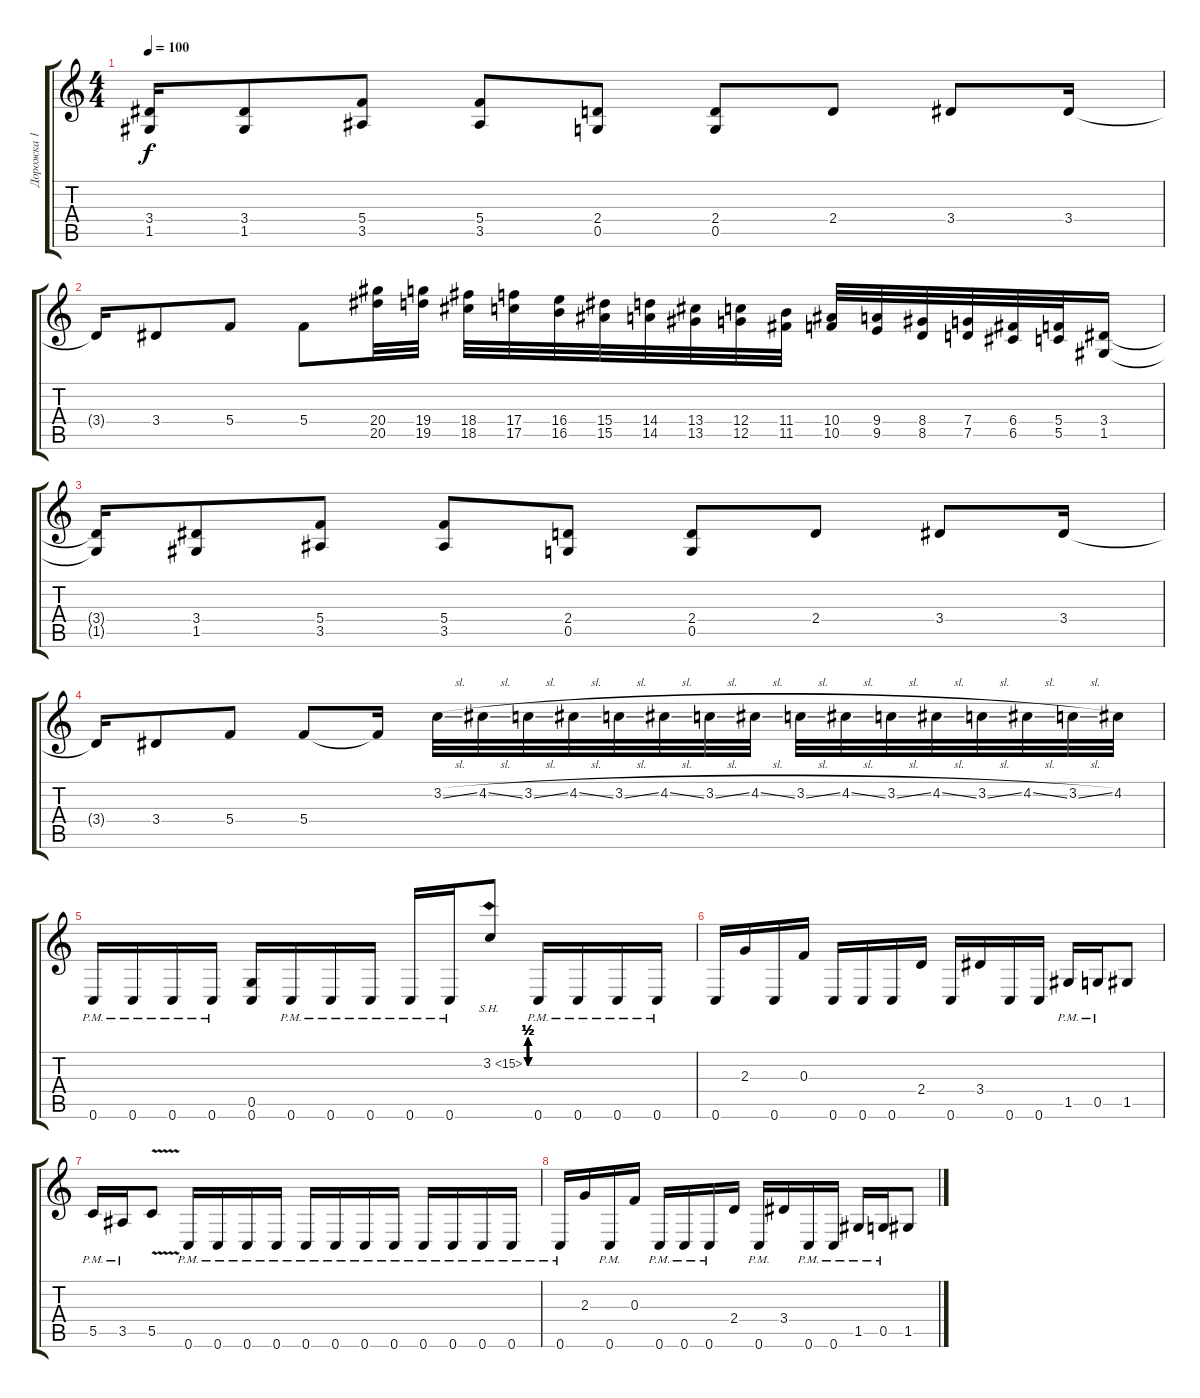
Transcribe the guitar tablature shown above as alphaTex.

\track ("Дорожка 1" "Дорожка 1") {instrument overdrivenguitar}
\staff {score tabs}
\tuning (D4 A3 F3 C3 G2 C2) {hide}
\ts (4 4)
\tempo 100
\clef g2
\ks c
(3.4{t} 1.5{t}).16{dy f} (3.4 1.5).8 (5.4 3.5).8 (5.4 3.5).8 (2.4 0.5).8 (2.4 0.5).8 2.4.8 3.4.8 3.4.16 |
3.4{t}.16 3.4.8 5.4.8 5.4.8 (20.4 20.5).32 (19.4 19.5).32 (18.4 18.5).32 (17.4 17.5).32 (16.4 16.5).32 (15.4 15.5).32 (14.4 14.5).32 (13.4 13.5).32 (12.4 12.5).32 (11.4 11.5).32 (10.4 10.5).32 (9.4 9.5).32 (8.4 8.5).32 (7.4 7.5).32 (6.4 6.5).32 (5.4 5.5).32 (3.4 1.5).16 |
(3.4{t} 1.5{t}).16 (3.4 1.5).8 (5.4 3.5).8 (5.4 3.5).8 (2.4 0.5).8 (2.4 0.5).8 2.4.8 3.4.8 3.4.16 |
3.4{t}.16 3.4.8 5.4.8 5.4.8 5.4{t}.16 3.2{sl}.32 4.2{sl}.32 3.2{sl}.32 4.2{sl}.32 3.2{sl}.32 4.2{sl}.32 3.2{sl}.32 4.2{sl}.32 3.2{sl}.32 4.2{sl}.32 3.2{sl}.32 4.2{sl}.32 3.2{sl}.32 4.2{sl}.32 3.2{sl}.32 4.2.32 |
0.6{pm}.16 0.6{pm}.16 0.6{pm}.16 0.6{pm}.16 (0.5 0.6).16 0.6{pm}.16 0.6{pm}.16 0.6{pm}.16 0.6{pm}.16 0.6{pm}.16 3.2{be (custom 0 0 5 2 7 0 9 2 11 0 13 2 15 0 17 2 19 0 21 2 24 0 26 2 30 0 60 0) sh 12}.8 0.6{pm}.16 0.6{pm}.16 0.6{pm}.16 0.6{pm}.16 |
0.6.16 2.3.16 0.6.16 0.3.16 0.6.16 0.6.16 0.6.16 2.4.16 0.6.16 3.4.16 0.6.16 0.6.16 1.5{pm}.16 0.5{pm}.16 1.5.8 |
5.5{pm}.16 3.5{pm}.16 5.5{v}.8 0.6{pm}.16 0.6{pm}.16 0.6{pm}.16 0.6{pm}.16 0.6{pm}.16 0.6{pm}.16 0.6{pm}.16 0.6{pm}.16 0.6{pm}.16 0.6{pm}.16 0.6{pm}.16 0.6{pm}.16 |
0.6{pm}.16 2.3.16 0.6{pm}.16 0.3.16 0.6{pm}.16 0.6{pm}.16 0.6{pm}.16 2.4.16 0.6{pm}.16 3.4.16 0.6{pm}.16 0.6{pm}.16 1.5{pm}.16 0.5{pm}.16 1.5.8
